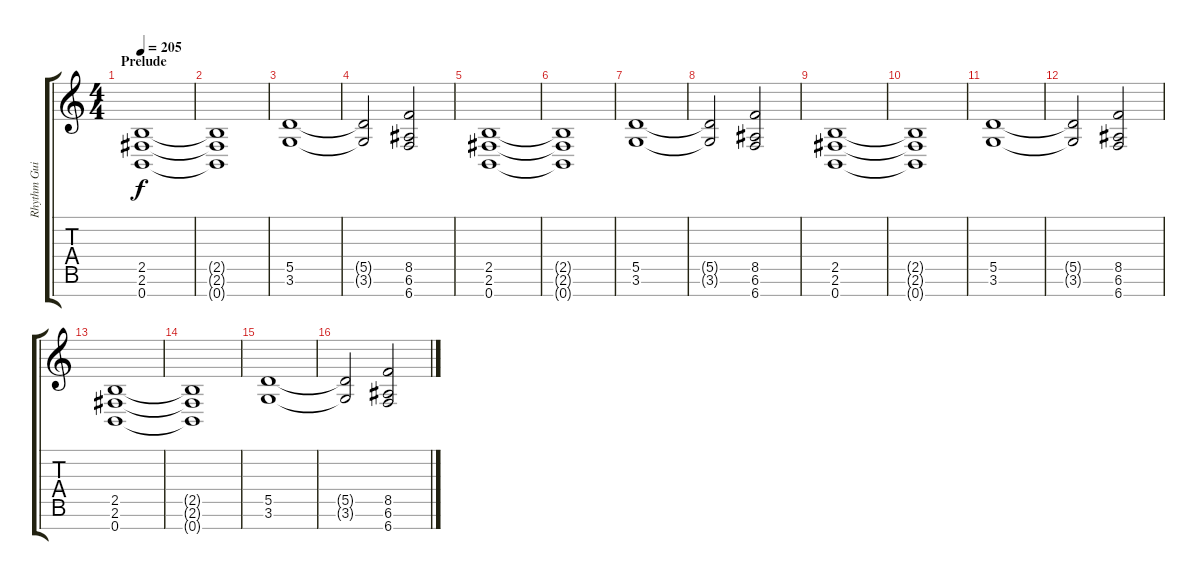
\track ("Rhythm Guitar L" "Rhythm Gui") {instrument overdrivenguitar}
\staff {score tabs}
\tuning (E4 B3 G3 D3 A2 E2 B1) {hide}
\ts (4 4)
\section ("" "Prelude")
\tempo 205
\clef g2
\ks c
(2.5 2.6 0.7).1{dy f} |
(2.5{t} 2.6{t} 0.7{t}).1 |
(5.5 3.6).1 |
(5.5{t} 3.6{t}).2 (8.5 6.6 6.7).2 |
(2.5 2.6 0.7).1 |
(2.5{t} 2.6{t} 0.7{t}).1 |
(5.5 3.6).1 |
(5.5{t} 3.6{t}).2 (8.5 6.6 6.7).2 |
(2.5 2.6 0.7).1 |
(2.5{t} 2.6{t} 0.7{t}).1 |
(5.5 3.6).1 |
(5.5{t} 3.6{t}).2 (8.5 6.6 6.7).2 |
(2.5 2.6 0.7).1 |
(2.5{t} 2.6{t} 0.7{t}).1 |
(5.5 3.6).1 |
(5.5{t} 3.6{t}).2 (8.5 6.6 6.7).2
